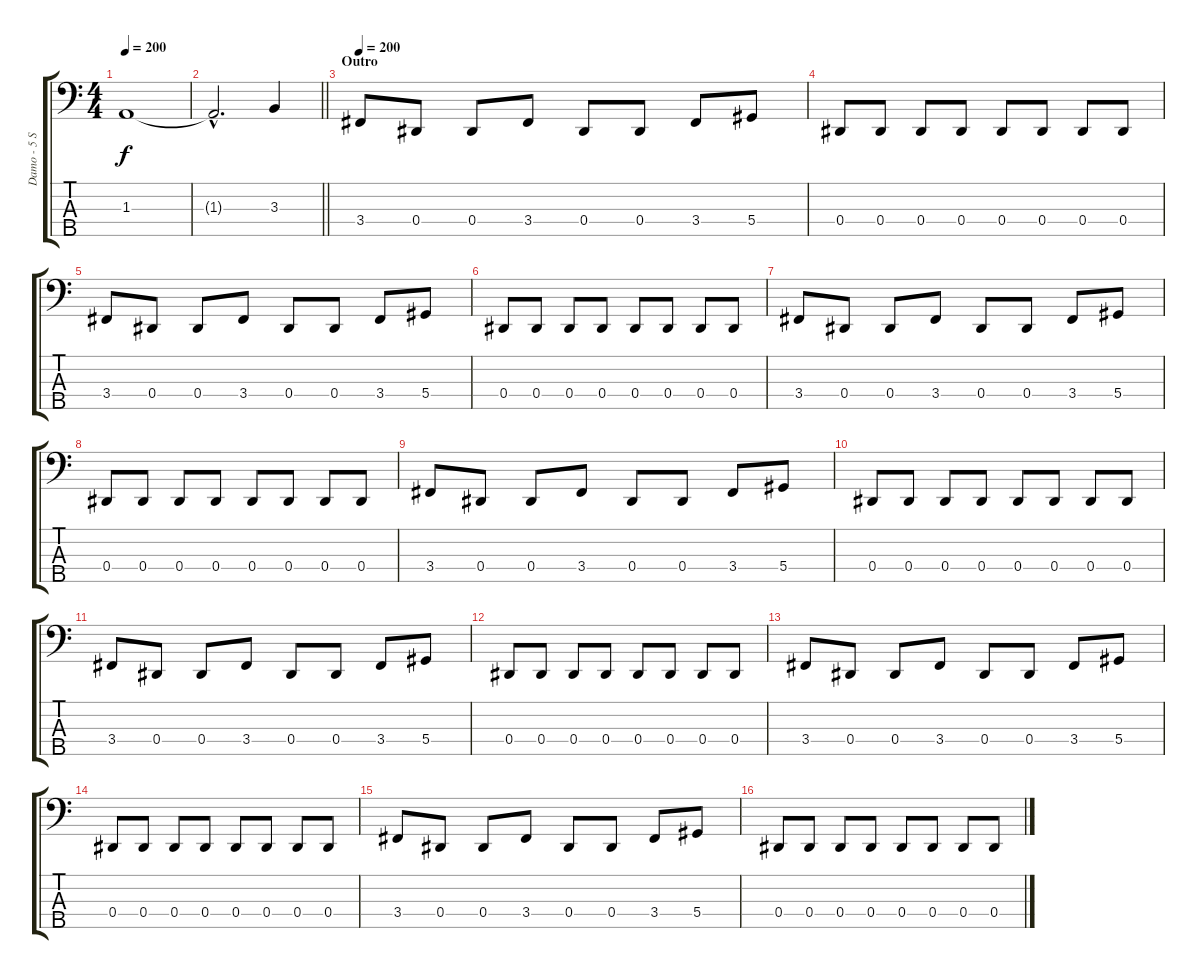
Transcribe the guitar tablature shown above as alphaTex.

\track ("Damo - 5 String Bass" "Damo - 5 S") {instrument electricbasspick}
\staff {score tabs}
\tuning (Gb2 Db2 Ab1 Eb1 Bb0) {hide}
\ts (4 4)
\tempo 200
\clef f4
\ks c
1.3.1{dy f} |
\barLineRight lightlight
1.3{hac t}.2{d} 3.3.4 |
\section ("" "Outro")
\tempo 200
3.4.8 0.4.8 0.4.8 3.4.8 0.4.8 0.4.8 3.4.8 5.4.8 |
0.4.8 0.4.8 0.4.8 0.4.8 0.4.8 0.4.8 0.4.8 0.4.8 |
3.4.8 0.4.8 0.4.8 3.4.8 0.4.8 0.4.8 3.4.8 5.4.8 |
0.4.8 0.4.8 0.4.8 0.4.8 0.4.8 0.4.8 0.4.8 0.4.8 |
3.4.8 0.4.8 0.4.8 3.4.8 0.4.8 0.4.8 3.4.8 5.4.8 |
0.4.8 0.4.8 0.4.8 0.4.8 0.4.8 0.4.8 0.4.8 0.4.8 |
3.4.8 0.4.8 0.4.8 3.4.8 0.4.8 0.4.8 3.4.8 5.4.8 |
0.4.8 0.4.8 0.4.8 0.4.8 0.4.8 0.4.8 0.4.8 0.4.8 |
3.4.8 0.4.8 0.4.8 3.4.8 0.4.8 0.4.8 3.4.8 5.4.8 |
0.4.8 0.4.8 0.4.8 0.4.8 0.4.8 0.4.8 0.4.8 0.4.8 |
3.4.8 0.4.8 0.4.8 3.4.8 0.4.8 0.4.8 3.4.8 5.4.8 |
0.4.8 0.4.8 0.4.8 0.4.8 0.4.8 0.4.8 0.4.8 0.4.8 |
3.4.8 0.4.8 0.4.8 3.4.8 0.4.8 0.4.8 3.4.8 5.4.8 |
0.4.8 0.4.8 0.4.8 0.4.8 0.4.8 0.4.8 0.4.8 0.4.8
